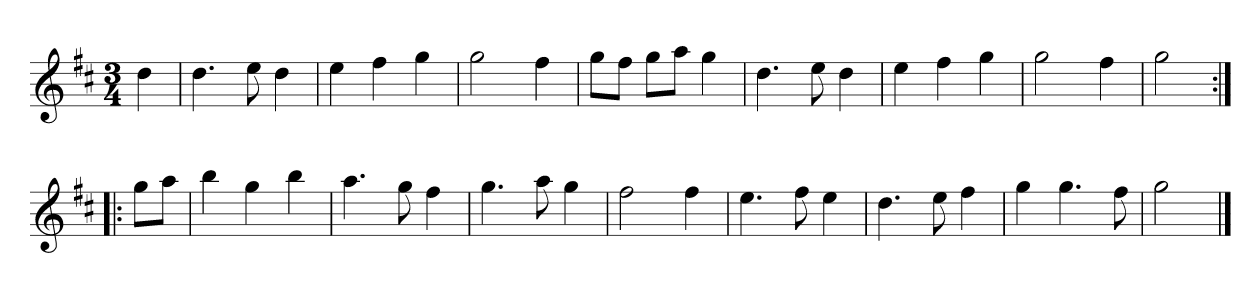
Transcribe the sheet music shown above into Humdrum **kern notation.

**kern
*part1
*staff1
*clefG2
*k[f#c#]
*G:lyd
*M3/4
*MM120
=
4dd
=1
4.dd
8ee
4dd
=2
4ee
4ff#
4gg
=3
2gg
4ff#
=4
8gg\L
8ff#\J
8gg\L
8aa\J
4gg
=5
4.dd
8ee
4dd
=6
4ee
4ff#
4gg
=7
2gg
4ff#
=8
2gg
=:|!|:
8gg\L
8aa\J
=9
4bb
4gg
4bb
=10
4.aa
8gg
4ff#
=11
4.gg
8aa
4gg
=12
2ff#
4ff#
=13
4.ee
8ff#
4ee
=14
4.dd
8ee
4ff#
=15
4gg
4.gg
8ff#
=16
2gg
==
*-
